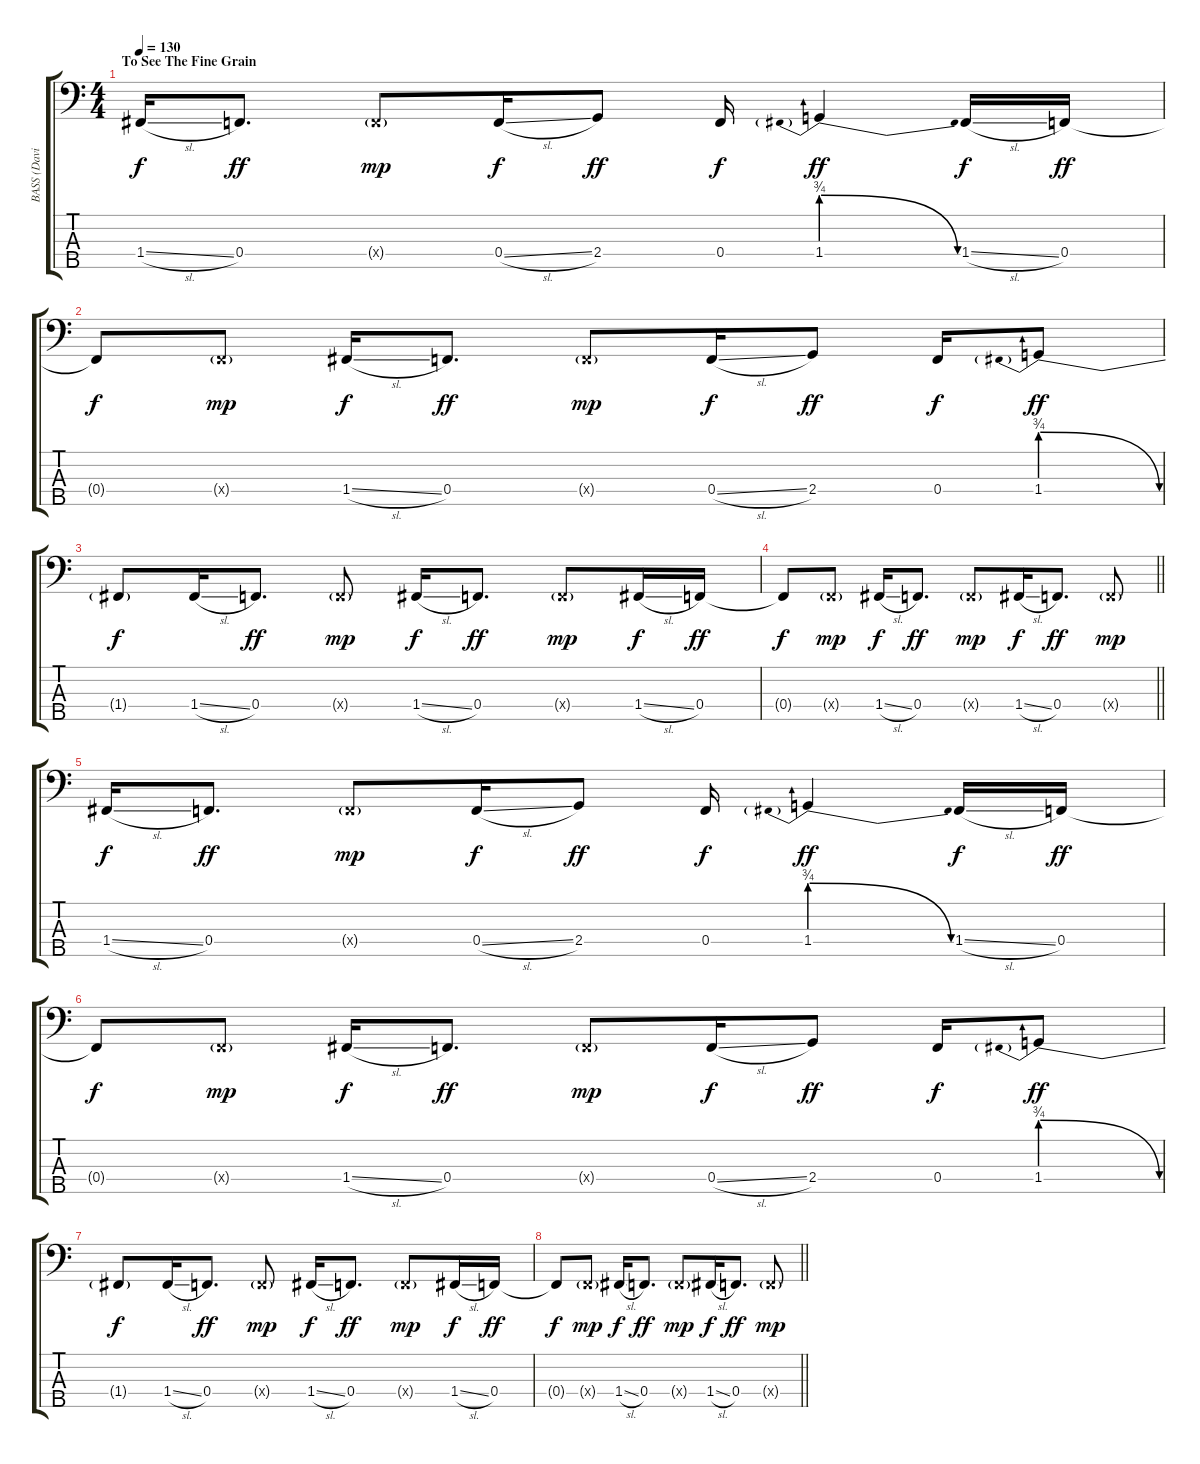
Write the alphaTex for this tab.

\track ("BASS (David Lovgren)" "BASS (Davi") {instrument slapbass1}
\staff {score tabs}
\tuning (Ab2 Eb2 Bb1 F1 C1) {hide}
\ts (4 4)
\section ("" "To See The Fine Grain")
\tempo 130
\clef f4
\ks c
1.4{sl}.16{dy f} 0.4.8{d dy ff} 0.4{g x}.8{dy mp} 0.4{sl}.16{dy f} 2.4.8{dy ff} 0.4.16{dy f} 1.4{be (prebendrelease 0 3 60 0)}.4{dy ff} 1.4{sl}.16{dy f} 0.4.16{dy ff} |
0.4{t}.8{dy f} 0.4{g x}.8{dy mp} 1.4{sl}.16{dy f} 0.4.8{d dy ff} 0.4{g x}.8{dy mp} 0.4{sl}.16{dy f} 2.4.8{dy ff} 0.4.16{dy f} 1.4{be (prebendrelease 0 3 60 0)}.8{dy ff} |
1.4{t}.8{dy f} 1.4{sl}.16 0.4.8{d dy ff} 0.4{g x}.8{dy mp} 1.4{sl}.16{dy f} 0.4.8{d dy ff} 0.4{g x}.8{dy mp} 1.4{sl}.16{dy f} 0.4.16{dy ff} |
\barLineRight lightlight
0.4{t}.8{dy f} 0.4{g x}.8{dy mp} 1.4{sl}.16{dy f} 0.4.8{d dy ff} 0.4{g x}.8{dy mp} 1.4{sl}.16{dy f} 0.4.8{d dy ff} 0.4{g x}.8{dy mp} |
1.4{sl}.16{dy f} 0.4.8{d dy ff} 0.4{g x}.8{dy mp} 0.4{sl}.16{dy f} 2.4.8{dy ff} 0.4.16{dy f} 1.4{be (prebendrelease 0 3 60 0)}.4{dy ff} 1.4{sl}.16{dy f} 0.4.16{dy ff} |
0.4{t}.8{dy f} 0.4{g x}.8{dy mp} 1.4{sl}.16{dy f} 0.4.8{d dy ff} 0.4{g x}.8{dy mp} 0.4{sl}.16{dy f} 2.4.8{dy ff} 0.4.16{dy f} 1.4{be (prebendrelease 0 3 60 0)}.8{dy ff} |
1.4{t}.8{dy f} 1.4{sl}.16 0.4.8{d dy ff} 0.4{g x}.8{dy mp} 1.4{sl}.16{dy f} 0.4.8{d dy ff} 0.4{g x}.8{dy mp} 1.4{sl}.16{dy f} 0.4.16{dy ff} |
\barLineRight lightlight
0.4{t}.8{dy f} 0.4{g x}.8{dy mp} 1.4{sl}.16{dy f} 0.4.8{d dy ff} 0.4{g x}.8{dy mp} 1.4{sl}.16{dy f} 0.4.8{d dy ff} 0.4{g x}.8{dy mp}
